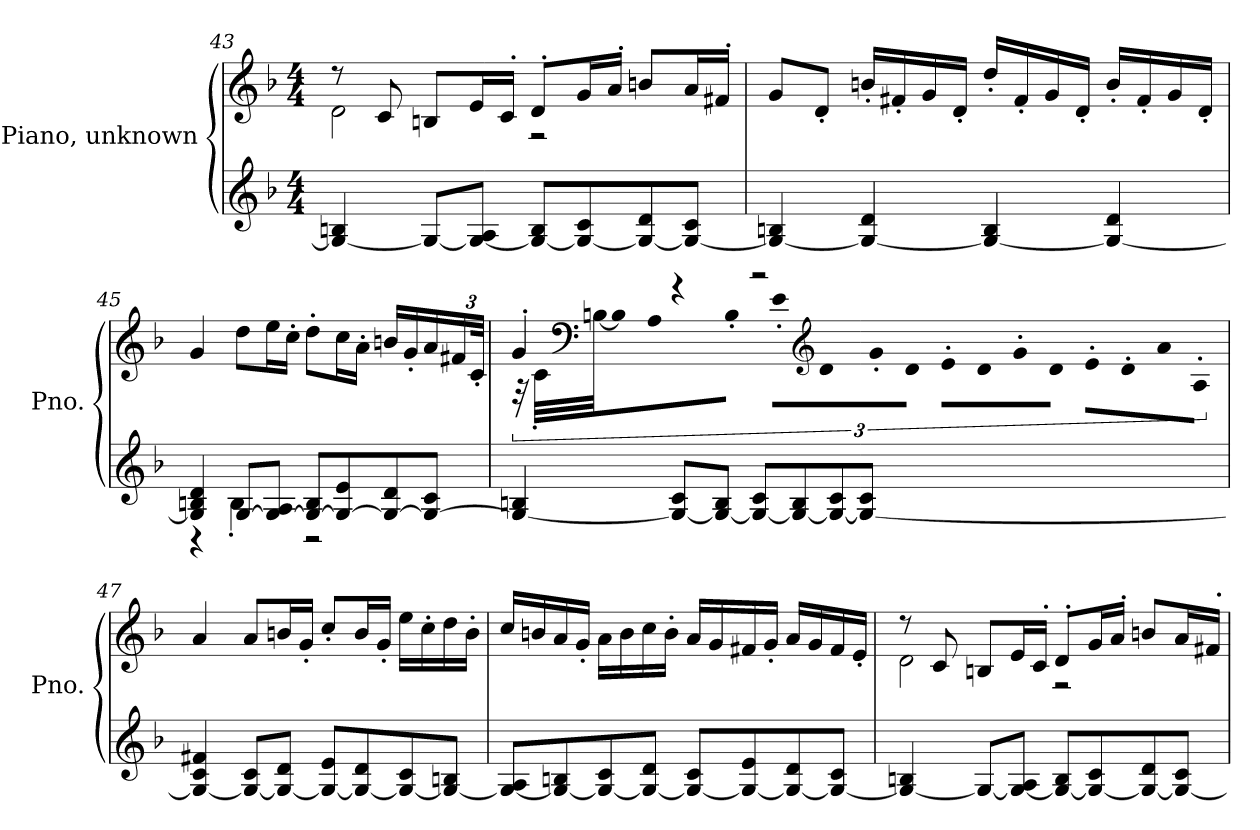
**kern	**kern
*part1	*part1
*staff2	*staff1
*I"Piano, unknown	*
*I'Pno.	*
!!LO:LB:g=z
*clefG2	*clefG2
*k[b-]	*k[b-]
*M4/4	*M4/4
=43	=43
*	*^
4G/_ 4Bn/	8r	2d\
.	8c/	.
8G/L_	8Bn/L	.
8G/_ 8A/J	16e/L	.
.	16c'/JJ	.
8G/_ 8B/L	8d'/L	2r
8G/_ 8c/	16g/L	.
.	16a'/JJ	.
8G/_ 8d/	8bn/L	.
8G/_ 8c/J	16a/L	.
.	16f#X'/JJ	.
*	*v	*v
=44	=44
4G/_ 4Bn/	8g/L
.	8d'/J
4G/_ 4d/	16bn'/LL
.	16f#X'/
.	16g/
.	16d'/JJ
4G/_ 4B/	16dd'/LL
.	16f#'/
.	16g/
.	16d'/JJ
4G/_ 4d/	16b'/LL
.	16f#'/
.	16g/
.	16d'/JJ
!!LO:LB:g=z
=45	=45
*^	*
4G/] 4Bn/ 4d/	4r	4g/
[8G/L	4B'\	8dd\L
8G/_ 8A/J	.	16ee\L
.	.	16cc'\JJ
8G/_ 8B/L	2r	8dd'\L
8G/_ 8e/	.	16cc\L
.	.	16a'\JJ
8G/_ 8d/	.	16bn/LL
.	.	16g'/
8G/_ 8c/J	.	16a/
*	*	*Xbrackettup
.	.	24f#X/
.	.	48c'/JJk
*v	*v	*
=46	=46
*	*^
*	*	*brackettup
4G/_ 4Bn/	4g'/	48r
.	.	48c'\LLL
*	*clefF4	*
.	.	[48Bn\J
.	.	16B\]
.	.	16A\
.	.	16B'\JJ
8G/_ 8c/L	4r	16e'\LL
*	*clefG2	*
.	.	16d\
8G/_ 8B/J	.	16g'\
.	.	16d\JJ
8G/_ 8c/L	2r	16e'\LL
.	.	16d\
8G/_ 8B/	.	16g'\
.	.	16d\JJ
8G/_ 8c/	.	16e'\LL
.	.	16d'\
8G/_ 8c/J	.	16a\
.	.	16A'\JJ
*	*v	*v
!!LO:LB:g=z
=47	=47
4G/_ 4c/ 4f#X/	4a/
8G/_ 8c/L	8a/L
8G/_ 8d/J	16bn/L
.	16g'/JJ
8G/_ 8e/L	8cc'/L
8G/_ 8d/	16b/L
.	16g'/JJ
8G/_ 8c/	16ee\LL
.	16cc'\
8G/_ 8Bn/J	16dd\
.	16b'\JJ
=48	=48
8G/_ 8A/L	16cc/LL
.	16bn/
8G/_ 8Bn/	16a/
.	16g'/JJ
8G/_ 8c/	16a\LL
.	16b\
8G/_ 8d/J	16cc\
.	16b'\JJ
8G/_ 8c/L	16a/LL
.	16g/
8G/_ 8e/	16f#X/
.	16g'/JJ
8G/_ 8d/	16a/LL
.	16g/
8G/_ 8c/J	16f#/
.	16e'/JJ
!!LO:PB:g=z
=49	=49
*	*^
4G/_ 4Bn/	8r	2d\
.	8c/	.
8G/L_	8Bn/L	.
8G/_ 8A/J	16e/L	.
.	16c'/JJ	.
8G/_ 8B/L	8d'/L	2r
8G/_ 8c/	16g/L	.
.	16a'/JJ	.
8G/_ 8d/	8bn/L	.
8G/_ 8c/J	16a/L	.
.	16f#X'/JJ	.
*	*v	*v
=	=
*-	*-
